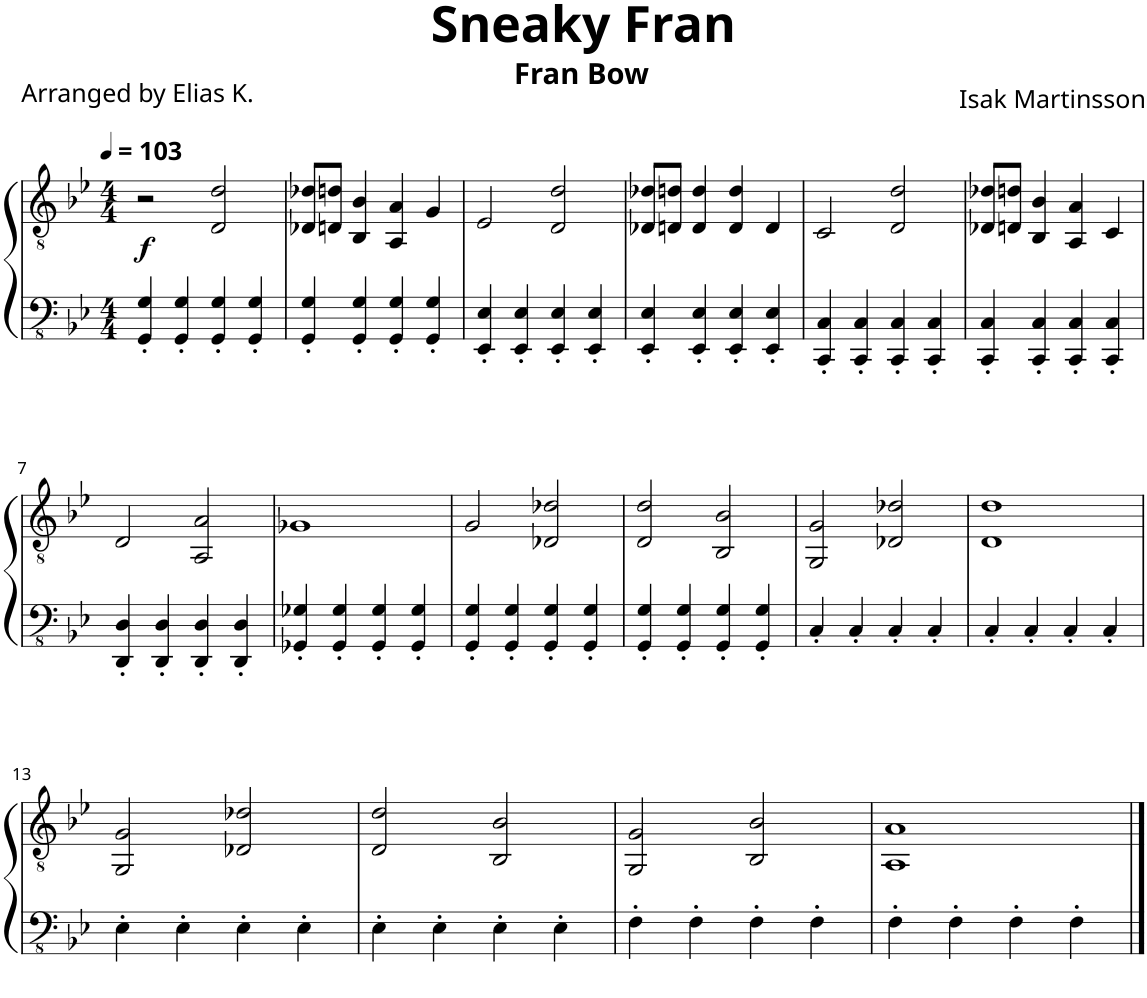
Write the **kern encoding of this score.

**kern	**kern	**dynam
*part1	*part1	*part1
*staff2	*staff1	*staff1/2
*I"Klavier	*	*
*I'Klav.	*	*
*clefFv4	*clefGv2	*
*k[b-e-]	*k[b-e-]	*
*M4/4	*M4/4	*
*MM103	*MM103	*
=1	=1	=1
!	!	!LO:DY:b
4GGG/' 4GG/'	2r	f
4GGG/' 4GG/'	.	.
4GGG/' 4GG/'	2D/ 2d/	.
4GGG/' 4GG/'	.	.
=2	=2	=2
4GGG/' 4GG/'	8D-X/ 8d-X/L	.
.	8Dn/ 8dn/J	.
4GGG/' 4GG/'	4BB-/ 4B-/	.
4GGG/' 4GG/'	4AA/ 4A/	.
4GGG/' 4GG/'	4G/	.
=3	=3	=3
4EEE-/' 4EE-/'	2E-/	.
4EEE-/' 4EE-/'	.	.
4EEE-/' 4EE-/'	2D/ 2d/	.
4EEE-/' 4EE-/'	.	.
=4	=4	=4
4EEE-/' 4EE-/'	8D-X/ 8d-X/L	.
.	8Dn/ 8dn/J	.
4EEE-/' 4EE-/'	4D/ 4d/	.
4EEE-/' 4EE-/'	4D/ 4d/	.
4EEE-/' 4EE-/'	4D/	.
=5	=5	=5
4CCC/' 4CC/'	2C/	.
4CCC/' 4CC/'	.	.
4CCC/' 4CC/'	2D/ 2d/	.
4CCC/' 4CC/'	.	.
=6	=6	=6
4CCC/' 4CC/'	8D-X/ 8d-X/L	.
.	8Dn/ 8dn/J	.
4CCC/' 4CC/'	4BB-/ 4B-/	.
4CCC/' 4CC/'	4AA/ 4A/	.
4CCC/' 4CC/'	4C/	.
!!LO:LB:g=z
=7	=7	=7
4DDD/' 4DD/'	2D/	.
4DDD/' 4DD/'	.	.
4DDD/' 4DD/'	2AA/ 2A/	.
4DDD/' 4DD/'	.	.
=8	=8	=8
4GGG-X/' 4GG-X/'	1G-X	.
4GGG-/' 4GG-/'	.	.
4GGG-/' 4GG-/'	.	.
4GGG-/' 4GG-/'	.	.
=9	=9	=9
4GGG/' 4GG/'	2G/	.
4GGG/' 4GG/'	.	.
4GGG/' 4GG/'	2D-X/ 2d-X/	.
4GGG/' 4GG/'	.	.
=10	=10	=10
4GGG/' 4GG/'	2D/ 2d/	.
4GGG/' 4GG/'	.	.
4GGG/' 4GG/'	2BB-/ 2B-/	.
4GGG/' 4GG/'	.	.
=11	=11	=11
4CC'/	2GG/ 2G/	.
4CC'/	.	.
4CC'/	2D-X/ 2d-X/	.
4CC'/	.	.
=12	=12	=12
4CC'/	1D 1d	.
4CC'/	.	.
4CC'/	.	.
4CC'/	.	.
!!LO:LB:g=z
=13	=13	=13
4EE-'\	2GG/ 2G/	.
4EE-'\	.	.
4EE-'\	2D-X/ 2d-X/	.
4EE-'\	.	.
=14	=14	=14
4EE-'\	2D/ 2d/	.
4EE-'\	.	.
4EE-'\	2BB-/ 2B-/	.
4EE-'\	.	.
=15	=15	=15
4FF'\	2GG/ 2G/	.
4FF'\	.	.
4FF'\	2BB-/ 2B-/	.
4FF'\	.	.
=16	=16	=16
4FF'\	1AA 1A	.
4FF'\	.	.
4FF'\	.	.
4FF'\	.	.
==	==	==
*-	*-	*-
